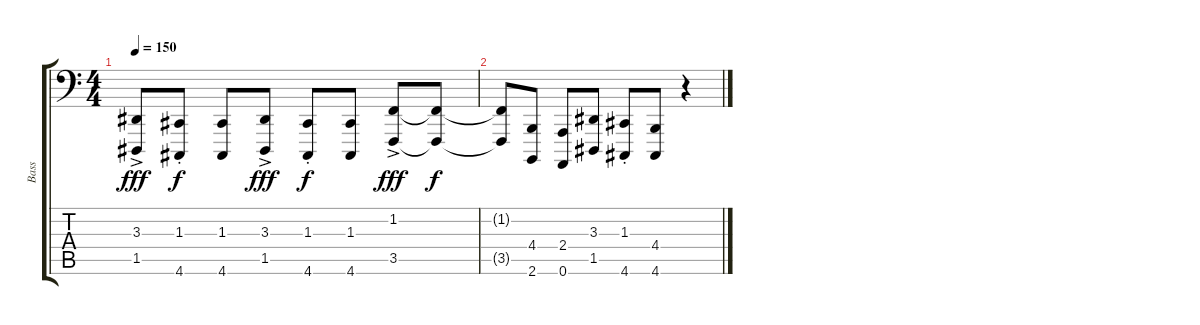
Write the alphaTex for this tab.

\track ("Bass" "Bass") {instrument lead2sawtooth}
\staff {score tabs}
\tuning (A2 E2 C2 G1 D1 A0) {hide}
\ts (4 4)
\tempo 150
\clef f4
\ks c
(3.3{ac} 1.5).8{dy fff} (1.3{st} 4.6{st}).8{dy f} (1.3 4.6).8 (3.3{ac} 1.5).8{dy fff} (1.3{st} 4.6{st}).8{dy f} (1.3 4.6).8 (1.2{ac} 3.5{ac}).8{dy fff} (1.2{t} 3.5{t}).8{dy f} |
(1.2{t} 3.5{t}).8 (4.4 2.6).8 (2.4 0.6).8 (3.3 1.5).8 (1.3{st} 4.6{st}).8 (4.4 4.6).8 r.4
